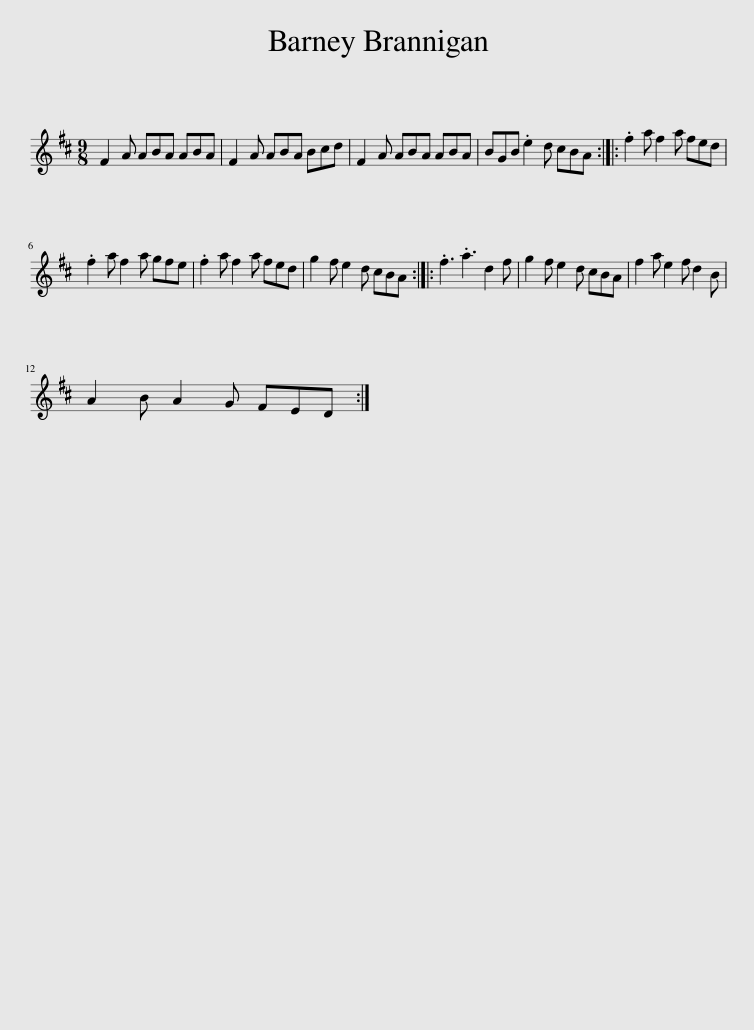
X:1
L:1/8
M:9/8
I:linebreak $
K:D
V:1 treble
V:1
 F2 A ABA ABA | F2 A ABA Bcd | F2 A ABA ABA | BGB .e2 d cBA :: .f2 a f2 a fed |$ %5
 .f2 a f2 a gfe | .f2 a f2 a fed | g2 f e2 d cBA :: .f3 .a3 d2 f | g2 f e2 d cBA | %10
 f2 a e2 f d2 B |$ A2 B A2 G FED :| %12
